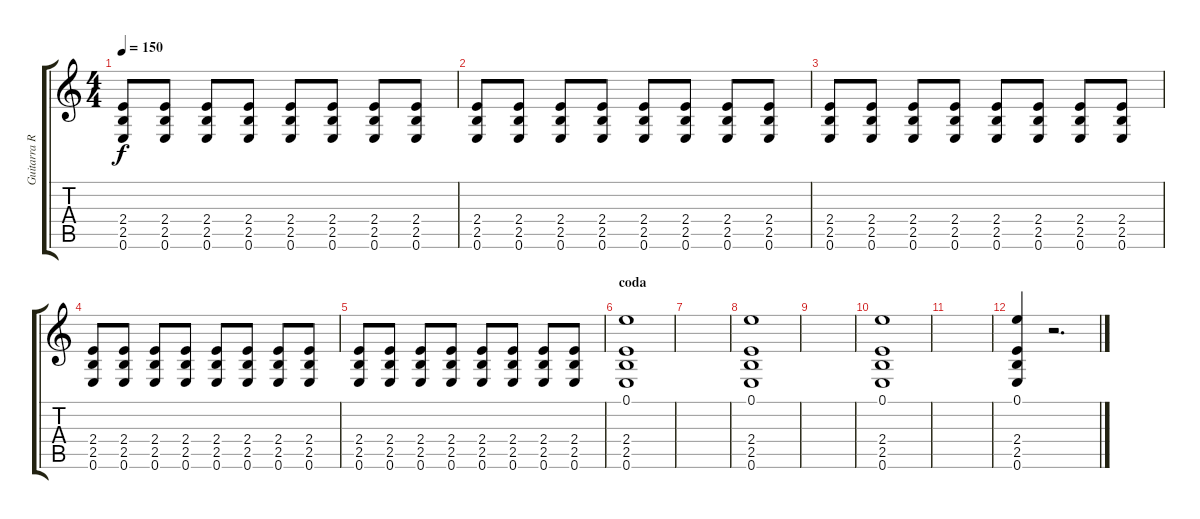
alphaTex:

\track ("Guitarra Rítmica" "Guitarra R") {instrument distortionguitar}
\staff {score tabs}
\tuning (E4 B3 G3 D3 A2 E2) {hide}
\ts (4 4)
\tempo 150
\clef g2
\ks c
(2.4 2.5 0.6).8{dy f} (2.4 2.5 0.6).8 (2.4 2.5 0.6).8 (2.4 2.5 0.6).8 (2.4 2.5 0.6).8 (2.4 2.5 0.6).8 (2.4 2.5 0.6).8 (2.4 2.5 0.6).8 |
(2.4 2.5 0.6).8 (2.4 2.5 0.6).8 (2.4 2.5 0.6).8 (2.4 2.5 0.6).8 (2.4 2.5 0.6).8 (2.4 2.5 0.6).8 (2.4 2.5 0.6).8 (2.4 2.5 0.6).8 |
(2.4 2.5 0.6).8 (2.4 2.5 0.6).8 (2.4 2.5 0.6).8 (2.4 2.5 0.6).8 (2.4 2.5 0.6).8 (2.4 2.5 0.6).8 (2.4 2.5 0.6).8 (2.4 2.5 0.6).8 |
(2.4 2.5 0.6).8 (2.4 2.5 0.6).8 (2.4 2.5 0.6).8 (2.4 2.5 0.6).8 (2.4 2.5 0.6).8 (2.4 2.5 0.6).8 (2.4 2.5 0.6).8 (2.4 2.5 0.6).8 |
(2.4 2.5 0.6).8 (2.4 2.5 0.6).8 (2.4 2.5 0.6).8 (2.4 2.5 0.6).8 (2.4 2.5 0.6).8 (2.4 2.5 0.6).8 (2.4 2.5 0.6).8 (2.4 2.5 0.6).8 |
\section ("" "coda")
(0.1 2.4 2.5 0.6).1 |
|
(0.1 2.4 2.5 0.6).1 |
|
(0.1 2.4 2.5 0.6).1 |
|
(0.1 2.4 2.5 0.6).4 r.2{d}
